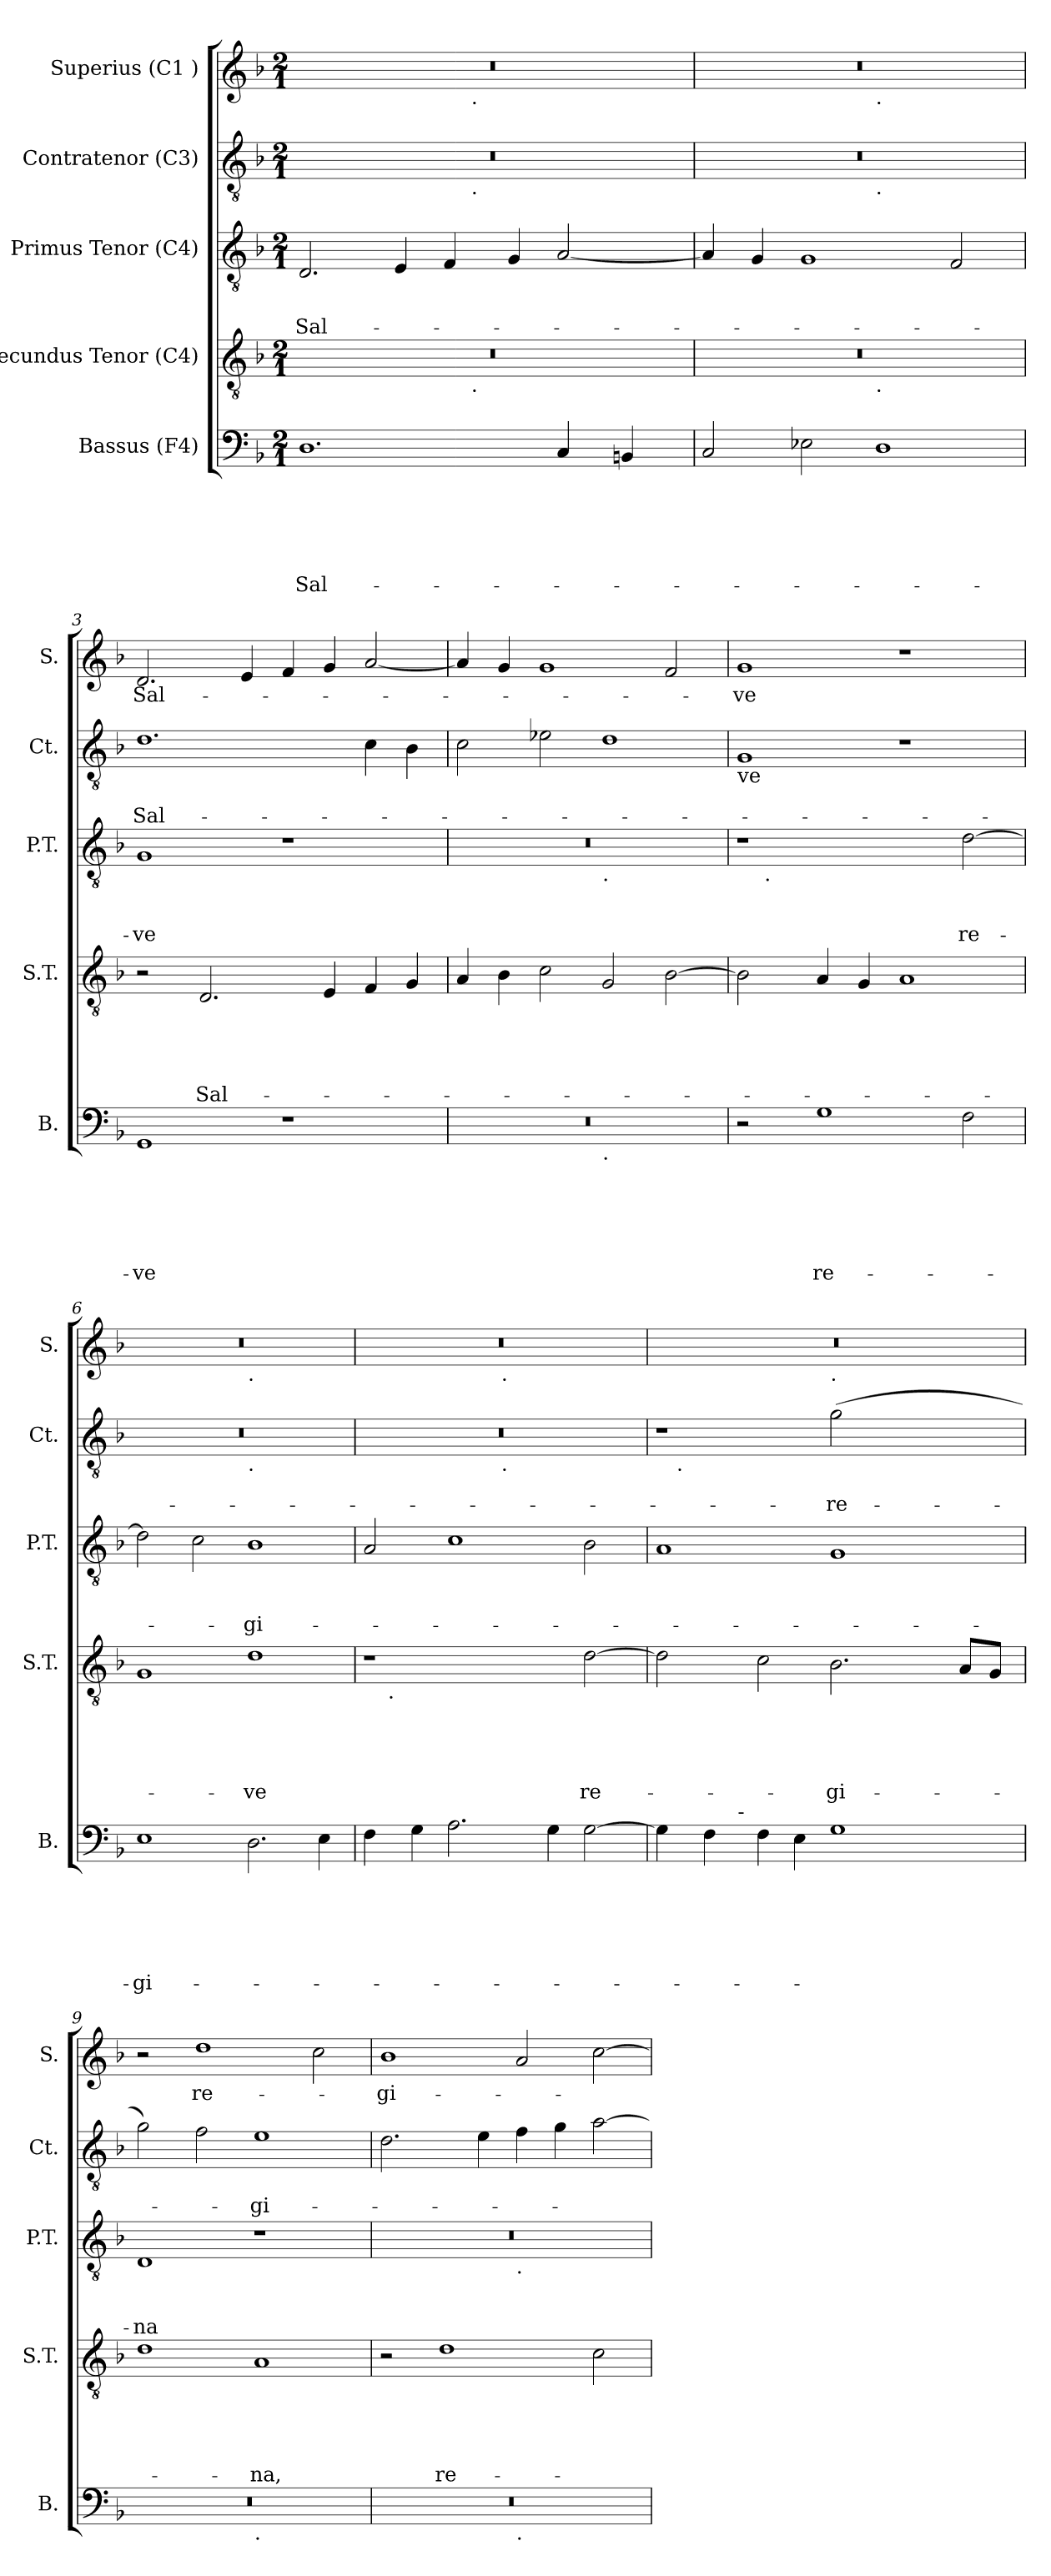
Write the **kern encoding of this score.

**kern	**text	**text	**text	**text	**text	**text	**kern	**text	**text	**text	**text	**text	**kern	**text	**text	**text	**kern	**text	**text	**kern	**text
*part5	*part5	*part5	*part5	*part5	*part5	*part5	*part4	*part4	*part4	*part4	*part4	*part4	*part3	*part3	*part3	*part3	*part2	*part2	*part2	*part1	*part1
*staff5	*staff5	*staff5	*staff5	*staff5	*staff5	*staff5	*staff4	*staff4	*staff4	*staff4	*staff4	*staff4	*staff3	*staff3	*staff3	*staff3	*staff2	*staff2	*staff2	*staff1	*staff1
*I"Bassus (F4)	*	*	*	*	*	*	*I"Secundus Tenor (C4)	*	*	*	*	*	*I"Primus Tenor (C4)	*	*	*	*I"Contratenor (C3)	*	*	*I"Superius (C1 )	*
*I'B.	*	*	*	*	*	*	*I'S.T.	*	*	*	*	*	*I'P.T.	*	*	*	*I'Ct.	*	*	*I'S.	*
*clefF4	*	*	*	*	*	*	*clefGv2	*	*	*	*	*	*clefGv2	*	*	*	*clefGv2	*	*	*clefG2	*
*k[b-]	*	*	*	*	*	*	*k[b-]	*	*	*	*	*	*k[b-]	*	*	*	*k[b-]	*	*	*k[b-]	*
*F:	*	*	*	*	*	*	*F:	*	*	*	*	*	*F:	*	*	*	*F:	*	*	*F:	*
*M2/1	*	*	*	*	*	*	*M2/1	*	*	*	*	*	*M2/1	*	*	*	*M2/1	*	*	*M2/1	*
=1	=1	=1	=1	=1	=1	=1	=1	=1	=1	=1	=1	=1	=1	=1	=1	=1	=1	=1	=1	=1	=1
!	!	!	!	!	!	!LO:LY:b	!	!	!	!	!	!	!	!	!	!LO:LY:b	!	!	!	!	!
*	*	*	*	*	*	*	*^	*	*	*	*	*	*	*	*	*	*^	*	*	*^	*
1.D	.	.	.	.	.	Sal-	0r	1ryy	.	.	.	.	.	2.D/	.	.	Sal-	0r	1ryy	.	.	0r	1ryy	.
.	.	.	.	.	.	.	.	.	.	.	.	.	.	4E/	.	.	.	.	.	.	.	.	.	.
.	.	.	.	.	.	.	.	16.ryy	.	.	.	.	.	4F/	.	.	.	.	16.ryy	.	.	.	16.ryy	.
!	!	!	!	!	!	!	!	!	!	!	!	!	!	!	!	!	!	!	!	!	!	!	!LO:TX:b:t=.	!
!	!	!	!	!	!	!	!	!	!	!	!	!	!	!	!	!	!	!	!LO:TX:b:t=.	!	!	!	!	!
!	!	!	!	!	!	!	!	!LO:TX:b:t=.	!	!	!	!	!	!	!	!	!	!	!	!	!	!	!	!
.	.	.	.	.	.	.	.	2ryy	.	.	.	.	.	.	.	.	.	.	2ryy	.	.	.	2ryy	.
.	.	.	.	.	.	.	.	.	.	.	.	.	.	4G/	.	.	.	.	.	.	.	.	.	.
4C/	.	.	.	.	.	.	.	.	.	.	.	.	.	[<2A/	.	.	.	.	.	.	.	.	.	.
.	.	.	.	.	.	.	.	4ryy	.	.	.	.	.	.	.	.	.	.	4ryy	.	.	.	4ryy	.
4BB/	.	.	.	.	.	.	.	.	.	.	.	.	.	.	.	.	.	.	.	.	.	.	.	.
.	.	.	.	.	.	.	.	8ryy	.	.	.	.	.	.	.	.	.	.	8ryy	.	.	.	8ryy	.
.	.	.	.	.	.	.	.	32ryy	.	.	.	.	.	.	.	.	.	.	32ryy	.	.	.	32ryy	.
=2	=2	=2	=2	=2	=2	=2	=2	=2	=2	=2	=2	=2	=2	=2	=2	=2	=2	=2	=2	=2	=2	=2	=2	=2
2C/	.	.	.	.	.	.	0r	1ryy	.	.	.	.	.	4A/]	.	.	.	0r	1ryy	.	.	0r	1ryy	.
.	.	.	.	.	.	.	.	.	.	.	.	.	.	4G/	.	.	.	.	.	.	.	.	.	.
2E-\	.	.	.	.	.	.	.	.	.	.	.	.	.	1G	.	.	.	.	.	.	.	.	.	.
!	!	!	!	!	!	!	!	!	!	!	!	!	!	!	!	!	!	!	!	!	!	!	!LO:TX:b:t=.	!
!	!	!	!	!	!	!	!	!	!	!	!	!	!	!	!	!	!	!	!LO:TX:b:t=.	!	!	!	!	!
!	!	!	!	!	!	!	!	!LO:TX:b:t=.	!	!	!	!	!	!	!	!	!	!	!	!	!	!	!	!
1D	.	.	.	.	.	.	.	1ryy	.	.	.	.	.	.	.	.	.	.	1ryy	.	.	.	1ryy	.
.	.	.	.	.	.	.	.	.	.	.	.	.	.	2F/	.	.	.	.	.	.	.	.	.	.
=3	=3	=3	=3	=3	=3	=3	=3	=3	=3	=3	=3	=3	=3	=3	=3	=3	=3	=3	=3	=3	=3	=3	=3	=3
!	!	!	!	!	!	!LO:LY:b	!	!	!	!	!	!	!	!	!	!	!LO:LY:b	!	!	!	!LO:LY:b	!	!	!LO:LY:b
*	*	*	*	*	*	*	*	*	*	*	*	*	*	*	*	*	*	*v	*v	*	*	*	*	*
*	*	*	*	*	*	*	*v	*v	*	*	*	*	*	*	*	*	*	*	*	*	*v	*v	*
1GG	.	.	.	.	.	-ve	2r	.	.	.	.	.	1G	.	.	-ve	1.d	.	Sal-	2.d/	Sal-
!	!	!	!	!	!	!	!	!	!	!	!	!LO:LY:b	!	!	!	!	!	!	!	!	!
.	.	.	.	.	.	.	2.D/	.	.	.	.	Sal-	.	.	.	.	.	.	.	.	.
.	.	.	.	.	.	.	.	.	.	.	.	.	.	.	.	.	.	.	.	4e/	.
1r	.	.	.	.	.	.	.	.	.	.	.	.	1r	.	.	.	.	.	.	4f/	.
.	.	.	.	.	.	.	4E/	.	.	.	.	.	.	.	.	.	.	.	.	4g/	.
.	.	.	.	.	.	.	4F/	.	.	.	.	.	.	.	.	.	4c\	.	.	[<2a/	.
.	.	.	.	.	.	.	4G/	.	.	.	.	.	.	.	.	.	4B-\	.	.	.	.
!!LO:LB:g=z
=4	=4	=4	=4	=4	=4	=4	=4	=4	=4	=4	=4	=4	=4	=4	=4	=4	=4	=4	=4	=4	=4
*^	*	*	*	*	*	*	*	*	*	*	*	*	*^	*	*	*	*	*	*	*	*
0r	1ryy	.	.	.	.	.	.	4A/	.	.	.	.	.	0r	1ryy	.	.	.	2c\	.	.	4a/]	.
.	.	.	.	.	.	.	.	4B-\	.	.	.	.	.	.	.	.	.	.	.	.	.	4g/	.
.	.	.	.	.	.	.	.	2c\	.	.	.	.	.	.	.	.	.	.	2e-\	.	.	1g	.
!	!	!	!	!	!	!	!	!	!	!	!	!	!	!	!LO:TX:b:t=.	!	!	!	!	!	!	!	!
!	!LO:TX:b:t=.	!	!	!	!	!	!	!	!	!	!	!	!	!	!	!	!	!	!	!	!	!	!
.	1ryy	.	.	.	.	.	.	2G/	.	.	.	.	.	.	1ryy	.	.	.	1d	.	.	.	.
.	.	.	.	.	.	.	.	[>2B-\	.	.	.	.	.	.	.	.	.	.	.	.	.	2f/	.
=5	=5	=5	=5	=5	=5	=5	=5	=5	=5	=5	=5	=5	=5	=5	=5	=5	=5	=5	=5	=5	=5	=5	=5
!	!	!	!	!	!	!	!	!	!	!	!	!	!	!	!	!	!	!	!LO:TX:b:t=ve	!	!	!	!
!	!	!	!	!	!	!	!	!	!	!	!	!	!	!	!	!	!	!	!	!	!	!	!LO:LY:b
*v	*v	*	*	*	*	*	*	*	*	*	*	*	*	*	*	*	*	*	*	*	*	*	*
2r	.	.	.	.	.	.	2B-\]	.	.	.	.	.	1r	8ryy	.	.	.	1G	.	.	1g	-ve
!	!	!	!	!	!	!	!	!	!	!	!	!	!	!LO:TX:b:t=.	!	!	!	!	!	!	!	!
.	.	.	.	.	.	.	.	.	.	.	.	.	.	1...ryy	.	.	.	.	.	.	.	.
!	!	!	!	!	!	!LO:LY:b	!	!	!	!	!	!	!	!	!	!	!	!	!	!	!	!
1G	.	.	.	.	.	re-	4A/	.	.	.	.	.	.	.	.	.	.	.	.	.	.	.
.	.	.	.	.	.	.	4G/	.	.	.	.	.	.	.	.	.	.	.	.	.	.	.
.	.	.	.	.	.	.	1A	.	.	.	.	.	2ryy	.	.	.	.	1r	.	.	1r	.
!	!	!	!	!	!	!	!	!	!	!	!	!	!	!	!	!	!LO:LY:b	!	!	!	!	!
2F\	.	.	.	.	.	.	.	.	.	.	.	.	[>2d\	.	.	.	re-	.	.	.	.	.
=6	=6	=6	=6	=6	=6	=6	=6	=6	=6	=6	=6	=6	=6	=6	=6	=6	=6	=6	=6	=6	=6	=6
!	!	!	!	!	!	!LO:LY:b	!	!	!	!	!	!	!	!	!	!	!	!	!	!	!	!
*	*	*	*	*	*	*	*	*	*	*	*	*	*v	*v	*	*	*	*^	*	*	*^	*
1E	.	.	.	.	.	-gi-	1G	.	.	.	.	.	2d\]	.	.	.	0r	1ryy	.	.	0r	1ryy	.
.	.	.	.	.	.	.	.	.	.	.	.	.	2c\	.	.	.	.	.	.	.	.	.	.
!	!	!	!	!	!	!	!	!	!	!	!	!	!	!	!	!	!	!	!	!	!	!LO:TX:b:t=.	!
!	!	!	!	!	!	!	!	!	!	!	!	!	!	!	!	!	!	!LO:TX:b:t=.	!	!	!	!	!
!	!	!	!	!	!	!	!	!	!	!	!	!LO:LY:b	!	!	!	!LO:LY:b	!	!	!	!	!	!	!
2.D\	.	.	.	.	.	.	1d	.	.	.	.	-ve	1B-	.	.	-gi-	.	1ryy	.	.	.	1ryy	.
4E\	.	.	.	.	.	.	.	.	.	.	.	.	.	.	.	.	.	.	.	.	.	.	.
=7	=7	=7	=7	=7	=7	=7	=7	=7	=7	=7	=7	=7	=7	=7	=7	=7	=7	=7	=7	=7	=7	=7	=7
*	*	*	*	*	*	*	*^	*	*	*	*	*	*	*	*	*	*	*	*	*	*	*	*
4F\	.	.	.	.	.	.	1r	8ryy	.	.	.	.	.	2A/	.	.	.	0r	2ryy	.	.	0r	2ryy	.
!	!	!	!	!	!	!	!	!LO:TX:b:t=.	!	!	!	!	!	!	!	!	!	!	!	!	!	!	!	!
.	.	.	.	.	.	.	.	1...ryy	.	.	.	.	.	.	.	.	.	.	.	.	.	.	.	.
4G\	.	.	.	.	.	.	.	.	.	.	.	.	.	.	.	.	.	.	.	.	.	.	.	.
2.A\	.	.	.	.	.	.	.	.	.	.	.	.	.	1c	.	.	.	.	4...ryy	.	.	.	4...ryy	.
!	!	!	!	!	!	!	!	!	!	!	!	!	!	!	!	!	!	!	!	!	!	!	!LO:TX:b:t=.	!
!	!	!	!	!	!	!	!	!	!	!	!	!	!	!	!	!	!	!	!LO:TX:b:t=.	!	!	!	!	!
.	.	.	.	.	.	.	.	.	.	.	.	.	.	.	.	.	.	.	1ryy	.	.	.	1ryy	.
.	.	.	.	.	.	.	2ryy	.	.	.	.	.	.	.	.	.	.	.	.	.	.	.	.	.
4G\	.	.	.	.	.	.	.	.	.	.	.	.	.	.	.	.	.	.	.	.	.	.	.	.
!	!	!	!	!	!	!	!	!	!	!	!	!	!LO:LY:b	!	!	!	!	!	!	!	!	!	!	!
[>2G\	.	.	.	.	.	.	[>2d\	.	.	.	.	.	re-	2B-\	.	.	.	.	.	.	.	.	.	.
.	.	.	.	.	.	.	.	.	.	.	.	.	.	.	.	.	.	.	32ryy	.	.	.	32ryy	.
*	*	*	*	*	*	*	*v	*v	*	*	*	*	*	*	*	*	*	*	*	*	*	*	*	*
!!LO:PB:g=z	!!
=8	=8	=8	=8	=8	=8	=8	=8	=8	=8	=8	=8	=8	=8	=8	=8	=8	=8	=8	=8	=8	=8	=8	=8
*^	*	*	*	*	*	*	*	*	*	*	*	*	*	*	*	*	*	*	*	*	*	*	*
4G\]	4ryy	.	.	.	.	.	.	2d\]	.	.	.	.	.	1A	.	.	.	1r	16.ryy	.	.	0r	1ryy	.
!	!	!	!	!	!	!	!	!	!	!	!	!	!	!	!	!	!	!	!LO:TX:b:t=.	!	!	!	!	!
.	.	.	.	.	.	.	.	.	.	.	.	.	.	.	.	.	.	.	1ryy	.	.	.	.	.
4F\	8ryy	.	.	.	.	.	.	.	.	.	.	.	.	.	.	.	.	.	.	.	.	.	.	.
.	32ryy	.	.	.	.	.	.	.	.	.	.	.	.	.	.	.	.	.	.	.	.	.	.	.
!	!LO:TX:a:t=-	!	!	!	!	!	!	!	!	!	!	!	!	!	!	!	!	!	!	!	!	!	!	!
.	1ryy	.	.	.	.	.	.	.	.	.	.	.	.	.	.	.	.	.	.	.	.	.	.	.
4F\	.	.	.	.	.	.	.	2c\	.	.	.	.	.	.	.	.	.	.	.	.	.	.	.	.
4E\	.	.	.	.	.	.	.	.	.	.	.	.	.	.	.	.	.	.	.	.	.	.	.	.
!	!	!	!	!	!	!	!	!	!	!	!	!	!	!	!	!	!	!	!	!	!	!	!LO:TX:b:t=.	!
!	!	!	!	!	!	!	!	!	!	!	!	!	!LO:LY:b	!	!	!	!	!	!	!	!LO:LY:b	!	!	!
1G	.	.	.	.	.	.	.	2.B-\	.	.	.	.	-gi-	1G	.	.	.	(>2g\	.	.	-re-	.	1ryy	.
.	.	.	.	.	.	.	.	.	.	.	.	.	.	.	.	.	.	.	2ryy	.	.	.	.	.
.	2ryy	.	.	.	.	.	.	.	.	.	.	.	.	.	.	.	.	.	.	.	.	.	.	.
.	.	.	.	.	.	.	.	.	.	.	.	.	.	.	.	.	.	2ryy	.	.	.	.	.	.
.	.	.	.	.	.	.	.	.	.	.	.	.	.	.	.	.	.	.	4ryy	.	.	.	.	.
.	.	.	.	.	.	.	.	8A/L	.	.	.	.	.	.	.	.	.	.	.	.	.	.	.	.
.	.	.	.	.	.	.	.	.	.	.	.	.	.	.	.	.	.	.	8ryy	.	.	.	.	.
.	.	.	.	.	.	.	.	8G/J	.	.	.	.	.	.	.	.	.	.	.	.	.	.	.	.
.	16.ryy	.	.	.	.	.	.	.	.	.	.	.	.	.	.	.	.	.	.	.	.	.	.	.
.	.	.	.	.	.	.	.	.	.	.	.	.	.	.	.	.	.	.	32ryy	.	.	.	.	.
=9	=9	=9	=9	=9	=9	=9	=9	=9	=9	=9	=9	=9	=9	=9	=9	=9	=9	=9	=9	=9	=9	=9	=9	=9
!	!	!	!	!	!	!	!	!	!	!	!	!	!	!	!	!	!LO:LY:b	!	!	!	!	!	!	!
*	*	*	*	*	*	*	*	*	*	*	*	*	*	*	*	*	*	*v	*v	*	*	*	*	*
*	*	*	*	*	*	*	*	*	*	*	*	*	*	*	*	*	*	*	*	*	*v	*v	*
0r	1ryy	.	.	.	.	.	.	1d	.	.	.	.	.	1D	.	.	-na	2g\)	.	.	2r	.
!	!	!	!	!	!	!	!	!	!	!	!	!	!	!	!	!	!	!	!	!	!	!LO:LY:b
.	.	.	.	.	.	.	.	.	.	.	.	.	.	.	.	.	.	2f\	.	.	1dd	re-
!	!LO:TX:b:t=.	!	!	!	!	!	!	!	!	!	!	!	!	!	!	!	!	!	!	!	!	!
!	!	!	!	!	!	!	!	!	!	!	!	!	!LO:LY:b	!	!	!	!	!	!	!LO:LY:b	!	!
.	1ryy	.	.	.	.	.	.	1A	.	.	.	.	-na,	1r	.	.	.	1e	.	-gi-	.	.
.	.	.	.	.	.	.	.	.	.	.	.	.	.	.	.	.	.	.	.	.	2cc\	.
=10	=10	=10	=10	=10	=10	=10	=10	=10	=10	=10	=10	=10	=10	=10	=10	=10	=10	=10	=10	=10	=10	=10
!	!	!	!	!	!	!	!	!	!	!	!	!	!	!	!	!	!	!	!	!	!	!LO:LY:b
*	*	*	*	*	*	*	*	*	*	*	*	*	*	*^	*	*	*	*	*	*	*	*
0r	1ryy	.	.	.	.	.	.	2r	.	.	.	.	.	0r	1ryy	.	.	.	2.d\	.	.	1b-	-gi-
!	!	!	!	!	!	!	!	!	!	!	!	!	!LO:LY:b	!	!	!	!	!	!	!	!	!	!
.	.	.	.	.	.	.	.	1d	.	.	.	.	re-	.	.	.	.	.	.	.	.	.	.
.	.	.	.	.	.	.	.	.	.	.	.	.	.	.	.	.	.	.	4e\	.	.	.	.
!	!	!	!	!	!	!	!	!	!	!	!	!	!	!	!LO:TX:b:t=.	!	!	!	!	!	!	!	!
!	!LO:TX:b:t=.	!	!	!	!	!	!	!	!	!	!	!	!	!	!	!	!	!	!	!	!	!	!
.	1ryy	.	.	.	.	.	.	.	.	.	.	.	.	.	1ryy	.	.	.	4f\	.	.	2a/	.
.	.	.	.	.	.	.	.	.	.	.	.	.	.	.	.	.	.	.	4g\	.	.	.	.
.	.	.	.	.	.	.	.	2c\	.	.	.	.	.	.	.	.	.	.	[>2a\	.	.	[>2cc\	.
*v	*v	*	*	*	*	*	*	*	*	*	*	*	*	*v	*v	*	*	*	*	*	*	*	*
=	=	=	=	=	=	=	=	=	=	=	=	=	=	=	=	=	=	=	=	=	=
*-	*-	*-	*-	*-	*-	*-	*-	*-	*-	*-	*-	*-	*-	*-	*-	*-	*-	*-	*-	*-	*-
